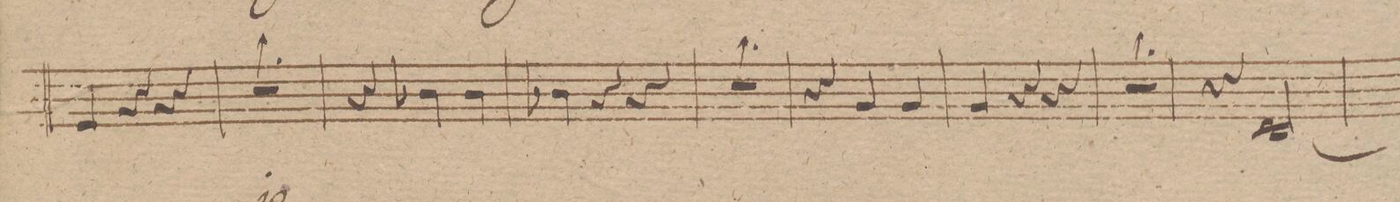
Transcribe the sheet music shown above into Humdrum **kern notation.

**kern	**dynam
*I"Clarino 2do in E.	*
*clefG2	*
*k[f#c#g#d#]	*
*met(c|)	*
*M3/4	*
4g#/	.
4r	.
4r	.
=188	=188
2.r	.
=189	=189
4r	.
4ddX\	.
4dd\	.
=190	=190
4ddX\	.
4r	.
4r	.
=191	=191
2.r	.
=192	=192
4r	.
4b\	.
4b\	.
=193	=193
4b\	.
4r	.
4r	.
=194	=194
2.r	.
=195	=195
4r	.
[2e/	.
=196	=196
*-	*-
